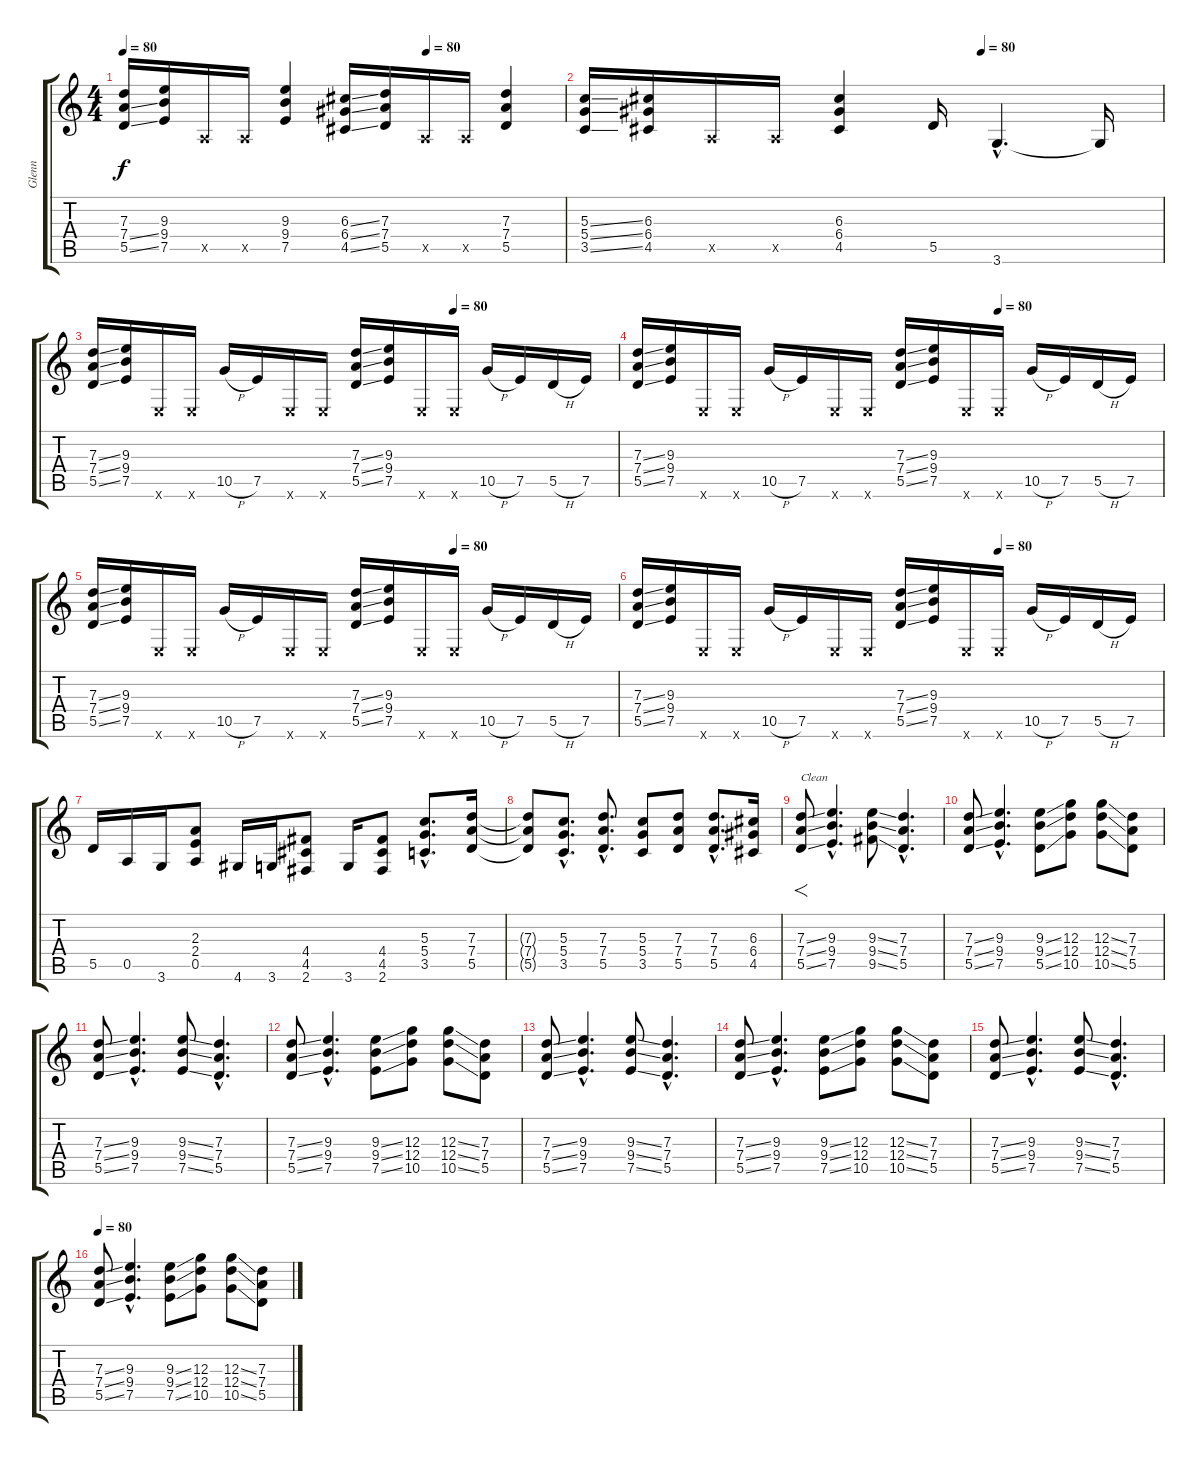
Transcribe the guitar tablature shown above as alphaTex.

\track ("Glenn" "Glenn") {instrument distortionguitar}
\staff {score tabs}
\tuning (E4 B3 G3 D3 A2 E2) {hide}
\ts (4 4)
\tempo 80
\tempo (80 0.6875)
\clef g2
\ks c
(7.3 7.4{ss} 5.5{ss}).16{dy f} (9.3 9.4 7.5).16 0.5{x}.16 0.5{x}.16 (9.3 9.4 7.5).4 (6.3{ss} 6.4{ss} 4.5{ss}).16 (7.3 7.4 5.5).16 0.5{x}.16 0.5{x}.16 (7.3 7.4 5.5).4 |
\tempo (80 0.6875)
(5.3{ss} 5.4{ss} 3.5{ss}).16 (6.3 6.4 4.5).16 0.5{x}.16 0.5{x}.16 (6.3 6.4 4.5).4 5.5.16 3.6{hac}.4{d} 3.6{t}.16 |
\tempo (80 0.6875)
(7.3{ss} 7.4{ss} 5.5{ss}).16 (9.3 9.4 7.5).16 0.6{x}.16 0.6{x}.16 10.5{h}.16 7.5.16 0.6{x}.16 0.6{x}.16 (7.3{ss} 7.4{ss} 5.5{ss}).16 (9.3 9.4 7.5).16 0.6{x}.16 0.6{x}.16 10.5{h}.16 7.5.16 5.5{h}.16 7.5.16 |
\tempo (80 0.6875)
(7.3{ss} 7.4{ss} 5.5{ss}).16 (9.3 9.4 7.5).16 0.6{x}.16 0.6{x}.16 10.5{h}.16 7.5.16 0.6{x}.16 0.6{x}.16 (7.3{ss} 7.4{ss} 5.5{ss}).16 (9.3 9.4 7.5).16 0.6{x}.16 0.6{x}.16 10.5{h}.16 7.5.16 5.5{h}.16 7.5.16 |
\tempo (80 0.6875)
(7.3{ss} 7.4{ss} 5.5{ss}).16 (9.3 9.4 7.5).16 0.6{x}.16 0.6{x}.16 10.5{h}.16 7.5.16 0.6{x}.16 0.6{x}.16 (7.3{ss} 7.4{ss} 5.5{ss}).16 (9.3 9.4 7.5).16 0.6{x}.16 0.6{x}.16 10.5{h}.16 7.5.16 5.5{h}.16 7.5.16 |
\tempo (80 0.6875)
(7.3{ss} 7.4{ss} 5.5{ss}).16 (9.3 9.4 7.5).16 0.6{x}.16 0.6{x}.16 10.5{h}.16 7.5.16 0.6{x}.16 0.6{x}.16 (7.3{ss} 7.4{ss} 5.5{ss}).16 (9.3 9.4 7.5).16 0.6{x}.16 0.6{x}.16 10.5{h}.16 7.5.16 5.5{h}.16 7.5.16 |
5.5.16 0.5.16 3.6.16 (2.3 2.4 0.5).8 4.6.16 3.6.16 (4.4 4.5 2.6).8 3.6.16 (4.4 4.5 2.6).8 (5.3{hac} 5.4{hac} 3.5{hac}).8{d} (7.3 7.4 5.5).16 |
(7.3{t} 7.4{t} 5.5{t}).8 (5.3{hac} 5.4{hac} 3.5{hac}).8{d} (7.3{hac} 7.4{hac} 5.5{hac}).8{d} (5.3 5.4 3.5).8 (7.3 7.4 5.5).8 (7.3{hac} 7.4{hac} 5.5{hac}).8{d} (6.3 6.4 4.5).16 |
(7.3{ss} 7.4{ss} 5.5{ss}).8{f txt "Clean" volume 10 balance 8 instrument electricguitarjazz} (9.3{hac} 9.4{hac} 7.5{hac}).4{d} (9.3{ss} 9.4{ss} 9.5{ss}).8 (7.3{hac} 7.4{hac} 5.5{hac}).4{d} |
(7.3{ss} 7.4{ss} 5.5{ss}).8 (9.3{hac} 9.4{hac} 7.5{hac}).4{d} (9.3{ss} 9.4{ss} 5.5{ss}).8 (12.3 12.4 10.5).8 (12.3{ss} 12.4{ss} 10.5{ss}).8 (7.3 7.4 5.5).8 |
(7.3{ss} 7.4{ss} 5.5{ss}).8 (9.3{hac} 9.4{hac} 7.5{hac}).4{d} (9.3{ss} 9.4{ss} 7.5{ss}).8 (7.3{hac} 7.4{hac} 5.5{hac}).4{d} |
(7.3{ss} 7.4{ss} 5.5{ss}).8 (9.3{hac} 9.4{hac} 7.5{hac}).4{d} (9.3{ss} 9.4{ss} 7.5{ss}).8 (12.3 12.4 10.5).8 (12.3{ss} 12.4{ss} 10.5{ss}).8 (7.3 7.4 5.5).8 |
(7.3{ss} 7.4{ss} 5.5{ss}).8 (9.3{hac} 9.4{hac} 7.5{hac}).4{d} (9.3{ss} 9.4{ss} 7.5{ss}).8 (7.3{hac} 7.4{hac} 5.5{hac}).4{d} |
(7.3{ss} 7.4{ss} 5.5{ss}).8 (9.3{hac} 9.4{hac} 7.5{hac}).4{d} (9.3{ss} 9.4{ss} 7.5{ss}).8 (12.3 12.4 10.5).8 (12.3{ss} 12.4{ss} 10.5{ss}).8 (7.3 7.4 5.5).8 |
(7.3{ss} 7.4{ss} 5.5{ss}).8 (9.3{hac} 9.4{hac} 7.5{hac}).4{d} (9.3{ss} 9.4{ss} 7.5{ss}).8 (7.3{hac} 7.4{hac} 5.5{hac}).4{d} |
\tempo 80
(7.3{ss} 7.4{ss} 5.5{ss}).8 (9.3{hac} 9.4{hac} 7.5{hac}).4{d} (9.3{ss} 9.4{ss} 7.5{ss}).8 (12.3 12.4 10.5).8 (12.3{ss} 12.4{ss} 10.5{ss}).8 (7.3 7.4 5.5).8
